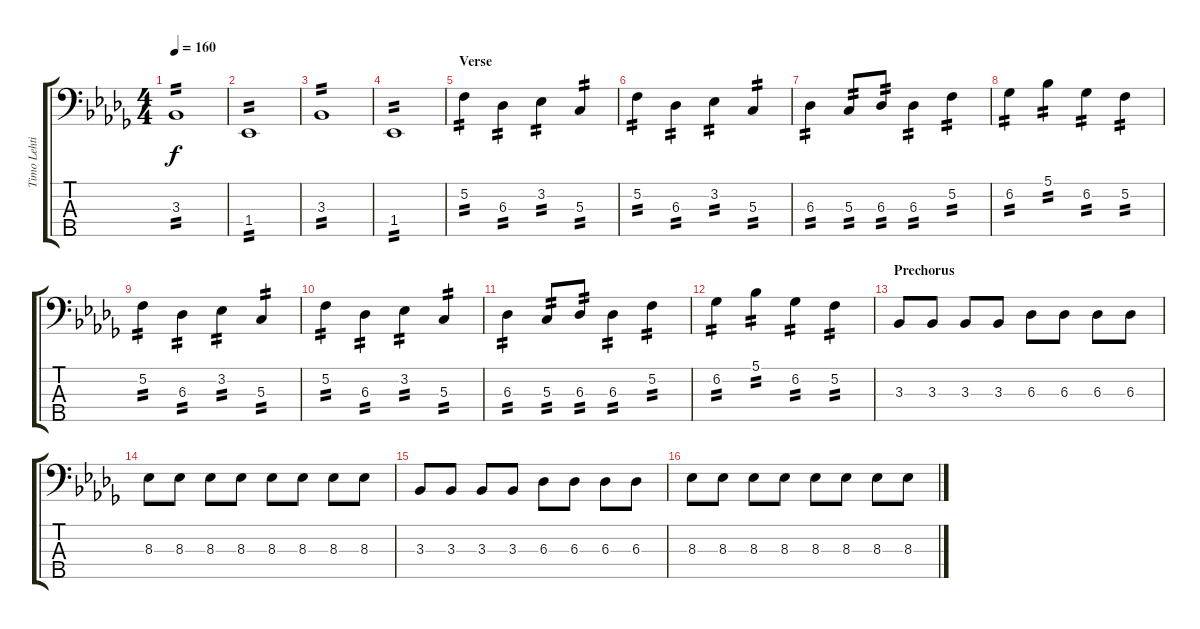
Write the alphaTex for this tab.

\track ("Timo Lehtinen (bass)" "Timo Lehti") {instrument electricbasspick}
\staff {score tabs}
\tuning (F2 C2 G1 D1 A0) {hide}
\ts (4 4)
\tempo 160
\clef f4
\ks bbminor
3.3.1{tp 2 dy f} |
1.4.1{tp 2} |
3.3.1{tp 2} |
1.4.1{tp 2} |
\section ("" "Verse")
5.2.4{tp 2} 6.3.4{tp 2} 3.2.4{tp 2} 5.3.4{tp 2} |
5.2.4{tp 2} 6.3.4{tp 2} 3.2.4{tp 2} 5.3.4{tp 2} |
6.3.4{tp 2} 5.3.8{tp 2} 6.3.8{tp 2} 6.3.4{tp 2} 5.2.4{tp 2} |
6.2.4{tp 2} 5.1.4{tp 2} 6.2.4{tp 2} 5.2.4{tp 2} |
5.2.4{tp 2} 6.3.4{tp 2} 3.2.4{tp 2} 5.3.4{tp 2} |
5.2.4{tp 2} 6.3.4{tp 2} 3.2.4{tp 2} 5.3.4{tp 2} |
6.3.4{tp 2} 5.3.8{tp 2} 6.3.8{tp 2} 6.3.4{tp 2} 5.2.4{tp 2} |
6.2.4{tp 2} 5.1.4{tp 2} 6.2.4{tp 2} 5.2.4{tp 2} |
\section ("" "Prechorus")
3.3.8 3.3.8 3.3.8 3.3.8 6.3.8 6.3.8 6.3.8 6.3.8 |
8.3.8 8.3.8 8.3.8 8.3.8 8.3.8 8.3.8 8.3.8 8.3.8 |
3.3.8 3.3.8 3.3.8 3.3.8 6.3.8 6.3.8 6.3.8 6.3.8 |
8.3.8 8.3.8 8.3.8 8.3.8 8.3.8 8.3.8 8.3.8 8.3.8
